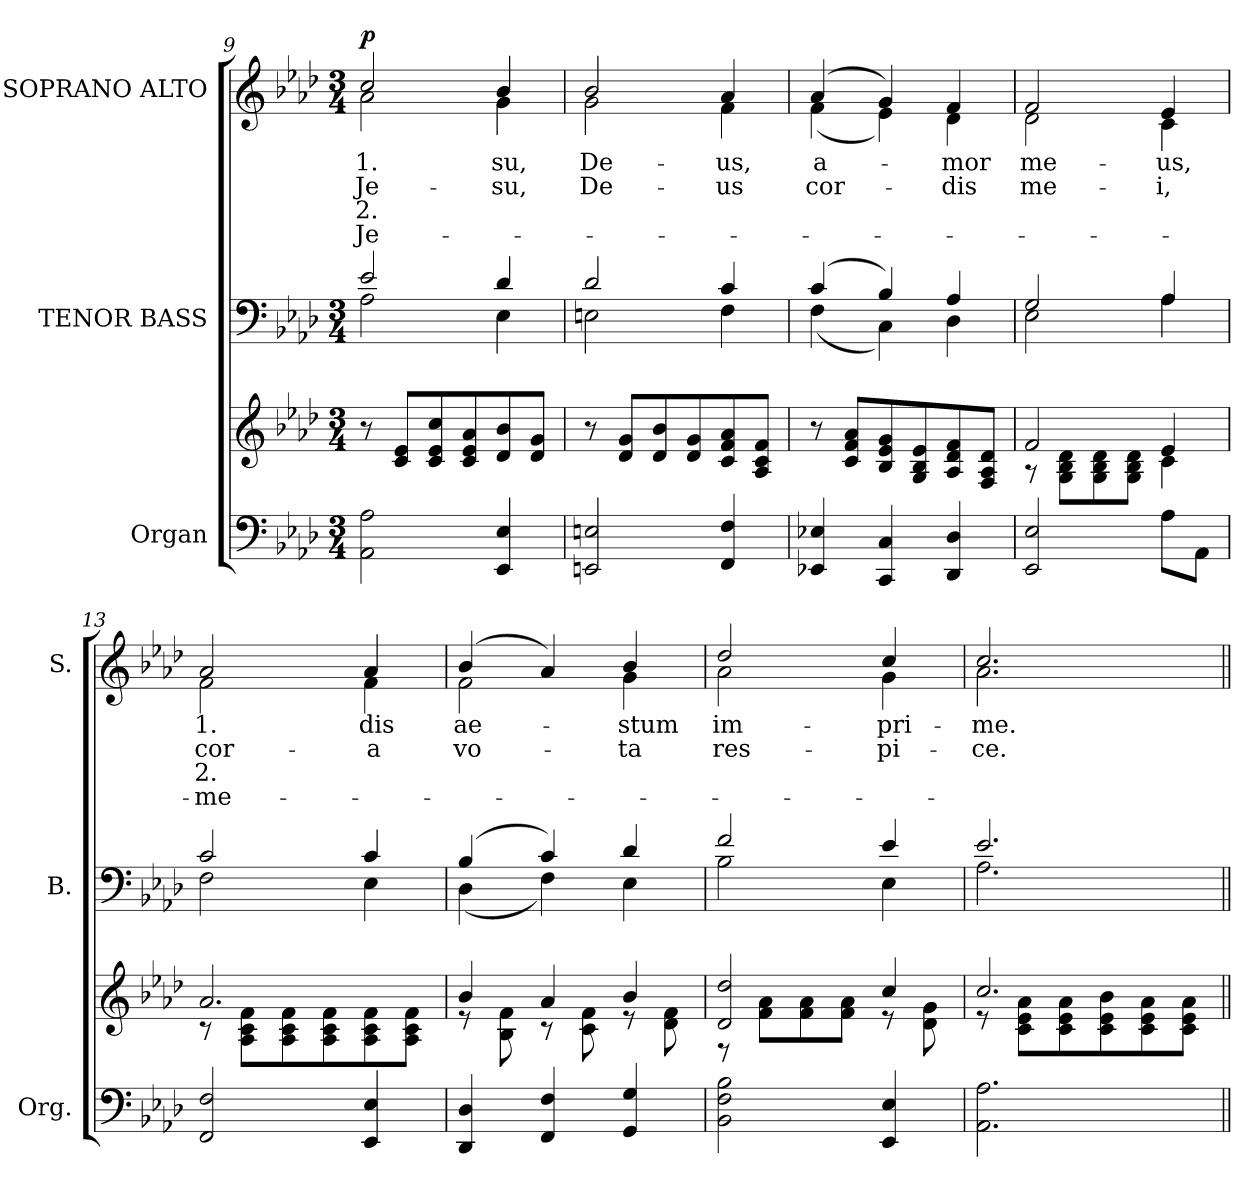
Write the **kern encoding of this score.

**kern	**kern	**kern	**kern	**text	**text	**text	**text	**dynam
*part3	*part3	*part2	*part1	*part1	*part1	*part1	*part1	*part1
*staff4	*staff3	*staff2	*staff1	*staff1	*staff1	*staff1	*staff1	*staff1
*I"Organ	*	*I"TENOR BASS	*I"SOPRANO ALTO	*	*	*	*	*
*I'Org.	*	*I'B.	*I'S.	*	*	*	*	*
!!LO:LB:g=z
*clefF4	*clefG2	*clefF4	*clefG2	*	*	*	*	*
*k[b-e-a-d-]	*k[b-e-a-d-]	*k[b-e-a-d-]	*k[b-e-a-d-]	*	*	*	*	*
*A-:	*A-:	*A-:	*A-:	*	*	*	*	*
*M3/4	*M3/4	*M3/4	*M3/4	*	*	*	*	*
=9	=9	=9	=9	=9	=9	=9	=9	=9
*	*	*^	*	*	*	*	*	*
!	!	!	!	!	!LO:LY:b:color=#000000	!LO:LY:b:color=#000000	!LO:LY:b:color=#000000	!LO:LY:b:color=#000000	!
*	*	*	*	*^	*	*	*	*	*
2AA-i\ 2A-i	8r	2e-i/	2A-i\	2cci/	2a-i\	1.	Je-	2.	Je-	p
.	8ci/ 8e-iL	.	.	.	.	.	.	.	.	.
.	8ci/ 8e-i 8cci	.	.	.	.	.	.	.	.	.
.	8ci/ 8e-i 8a-i	.	.	.	.	.	.	.	.	.
!	!	!	!	!	!	!LO:LY:b:color=#000000	!LO:LY:b:color=#000000	!	!	!
4EE-i/ 4E-i	8d-i/ 8b-i	4d-i/	4E-i\	4b-i/	4gi\	-su,	-su,	.	.	.
.	8d-i/ 8giJ	.	.	.	.	.	.	.	.	.
=10	=10	=10	=10	=10	=10	=10	=10	=10	=10	=10
!	!	!	!	!	!	!LO:LY:b:color=#000000	!LO:LY:b:color=#000000	!	!	!
2EEni/ 2Eni	8r	2d-i/	2Eni\	2b-i/	2gi\	De-	De-	.	.	.
.	8d-i/ 8giL	.	.	.	.	.	.	.	.	.
.	8d-i/ 8b-i	.	.	.	.	.	.	.	.	.
.	8d-i/ 8gi	.	.	.	.	.	.	.	.	.
!	!	!	!	!	!	!LO:LY:b:color=#000000	!LO:LY:b:color=#000000	!	!	!
4FFi/ 4Fi	8ci/ 8fi 8a-i	4ci/	4Fi\	4a-i/	4fi\	-us,	-us	.	.	.
.	8A-i/ 8ci 8fiJ	.	.	.	.	.	.	.	.	.
=11	=11	=11	=11	=11	=11	=11	=11	=11	=11	=11
!	!	!	!	!	!	!LO:LY:b:color=#000000	!LO:LY:b:color=#000000	!	!	!
4EE-Xi/ 4E-Xi	8r	(4ci/	(4Fi\	(4a-i/	(4fi\	a-	cor-	.	.	.
.	8ci/ 8fi 8a-iL	.	.	.	.	.	.	.	.	.
4CCi/ 4Ci	8B-i/ 8e-i 8gi	4B-i/)	4Ci\)	4gi/)	4e-i\)	.	.	.	.	.
.	8Gi/ 8B-i 8e-i	.	.	.	.	.	.	.	.	.
!	!	!	!	!	!	!LO:LY:b:color=#000000	!LO:LY:b:color=#000000	!	!	!
4DD-i/ 4D-i	8A-i/ 8d-i 8fi	4A-i/	4D-i\	4fi/	4d-i\	-mor	-dis	.	.	.
.	8Fi/ 8A-i 8d-iJ	.	.	.	.	.	.	.	.	.
=12	=12	=12	=12	=12	=12	=12	=12	=12	=12	=12
*	*^	*	*	*	*	*	*	*	*	*
!	!	!	!	!	!	!	!LO:LY:b:color=#000000	!LO:LY:b:color=#000000	!	!	!
2EE-i/ 2E-i	2fi/	8r	2Gi/	2E-i\	2fi/	2d-i\	me-	me-	.	.	.
.	.	8Gi\ 8B-i 8d-iL	.	.	.	.	.	.	.	.	.
.	.	8Gi\ 8B-i 8d-i	.	.	.	.	.	.	.	.	.
.	.	8Gi\ 8B-i 8d-iJ	.	.	.	.	.	.	.	.	.
!	!	!	!	!	!	!	!LO:LY:b:color=#000000	!LO:LY:b:color=#000000	!	!	!
8A-i\L	4e-i/	4ci\	4A-i/	4A-i\	4e-i/	4ci\	-us,	-i,	.	.	.
8AA-i\J	.	.	.	.	.	.	.	.	.	.	.
!!LO:LB:g=z	!!
=13	=13	=13	=13	=13	=13	=13	=13	=13	=13	=13	=13
!	!	!	!	!	!	!	!LO:LY:b:color=#000000	!LO:LY:b:color=#000000	!LO:LY:b:color=#000000	!LO:LY:b:color=#000000	!
2FFi/ 2Fi	2.a-i/	8r	2ci/	2Fi\	2a-i/	2fi\	1.	cor-	2.	me-	.
.	.	8A-i\ 8ci 8fiL	.	.	.	.	.	.	.	.	.
.	.	8A-i\ 8ci 8fi	.	.	.	.	.	.	.	.	.
.	.	8A-i\ 8ci 8fi	.	.	.	.	.	.	.	.	.
!	!	!	!	!	!	!	!LO:LY:b:color=#000000	!LO:LY:b:color=#000000	!	!	!
4EE-i/ 4E-i	.	8A-i\ 8ci 8fi	4ci/	4E-i\	4a-i/	4fi\	-dis	-a	.	.	.
.	.	8A-i\ 8ci 8fiJ	.	.	.	.	.	.	.	.	.
=14	=14	=14	=14	=14	=14	=14	=14	=14	=14	=14	=14
!	!	!	!	!	!	!	!LO:LY:b:color=#000000	!LO:LY:b:color=#000000	!	!	!
4DD-i/ 4D-i	4b-i/	8r	(4B-i/	(4D-i\	(4b-i/	2fi\	ae-	vo-	.	.	.
.	.	8B-i\ 8fi	.	.	.	.	.	.	.	.	.
4FFi/ 4Fi	4a-i/	8r	4ci/)	4Fi\)	4a-i/)	.	.	.	.	.	.
.	.	8ci\ 8fi	.	.	.	.	.	.	.	.	.
!	!	!	!	!	!	!	!LO:LY:b:color=#000000	!LO:LY:b:color=#000000	!	!	!
4GGi/ 4Gi	4b-i/	8r	4d-i/	4E-i\	4b-i/	4gi\	-stum	-ta	.	.	.
.	.	8d-i\ 8fi	.	.	.	.	.	.	.	.	.
=15	=15	=15	=15	=15	=15	=15	=15	=15	=15	=15	=15
!	!	!	!	!	!	!	!LO:LY:b:color=#000000	!LO:LY:b:color=#000000	!	!	!
2BB-i\ 2Fi 2B-i	2d-i/ 2dd-i	8r	2fi/	2B-i\	2dd-i/	2a-i\	im-	res-	.	.	.
.	.	8fi\ 8a-iL	.	.	.	.	.	.	.	.	.
.	.	8fi\ 8a-i	.	.	.	.	.	.	.	.	.
.	.	8fi\ 8a-iJ	.	.	.	.	.	.	.	.	.
!	!	!	!	!	!	!	!LO:LY:b:color=#000000	!LO:LY:b:color=#000000	!	!	!
4EE-i/ 4E-i	4cci/	8r	4e-i/	4E-i\	4cci/	4gi\	-pri-	-pi-	.	.	.
.	.	8d-i\ 8gi	.	.	.	.	.	.	.	.	.
=16	=16	=16	=16	=16	=16	=16	=16	=16	=16	=16	=16
!	!	!	!	!	!	!	!LO:LY:b:color=#000000	!LO:LY:b:color=#000000	!	!	!
2.AA-i\ 2.A-i	2.cci/	8r	2.e-i/	2.A-i\	2.cci/	2.a-i\	-me.	-ce.	.	.	.
.	.	8ci\ 8e-i 8a-iL	.	.	.	.	.	.	.	.	.
.	.	8ci\ 8e-i 8a-i	.	.	.	.	.	.	.	.	.
.	.	8ci\ 8e-i 8b-i	.	.	.	.	.	.	.	.	.
.	.	8ci\ 8e-i 8a-i	.	.	.	.	.	.	.	.	.
.	.	8ci\ 8e-i 8a-iJ	.	.	.	.	.	.	.	.	.
*	*v	*v	*	*	*v	*v	*	*	*	*	*
*	*	*v	*v	*	*	*	*	*	*
=||	=||	=||	=||	=||	=||	=||	=||	=||
*-	*-	*-	*-	*-	*-	*-	*-	*-
